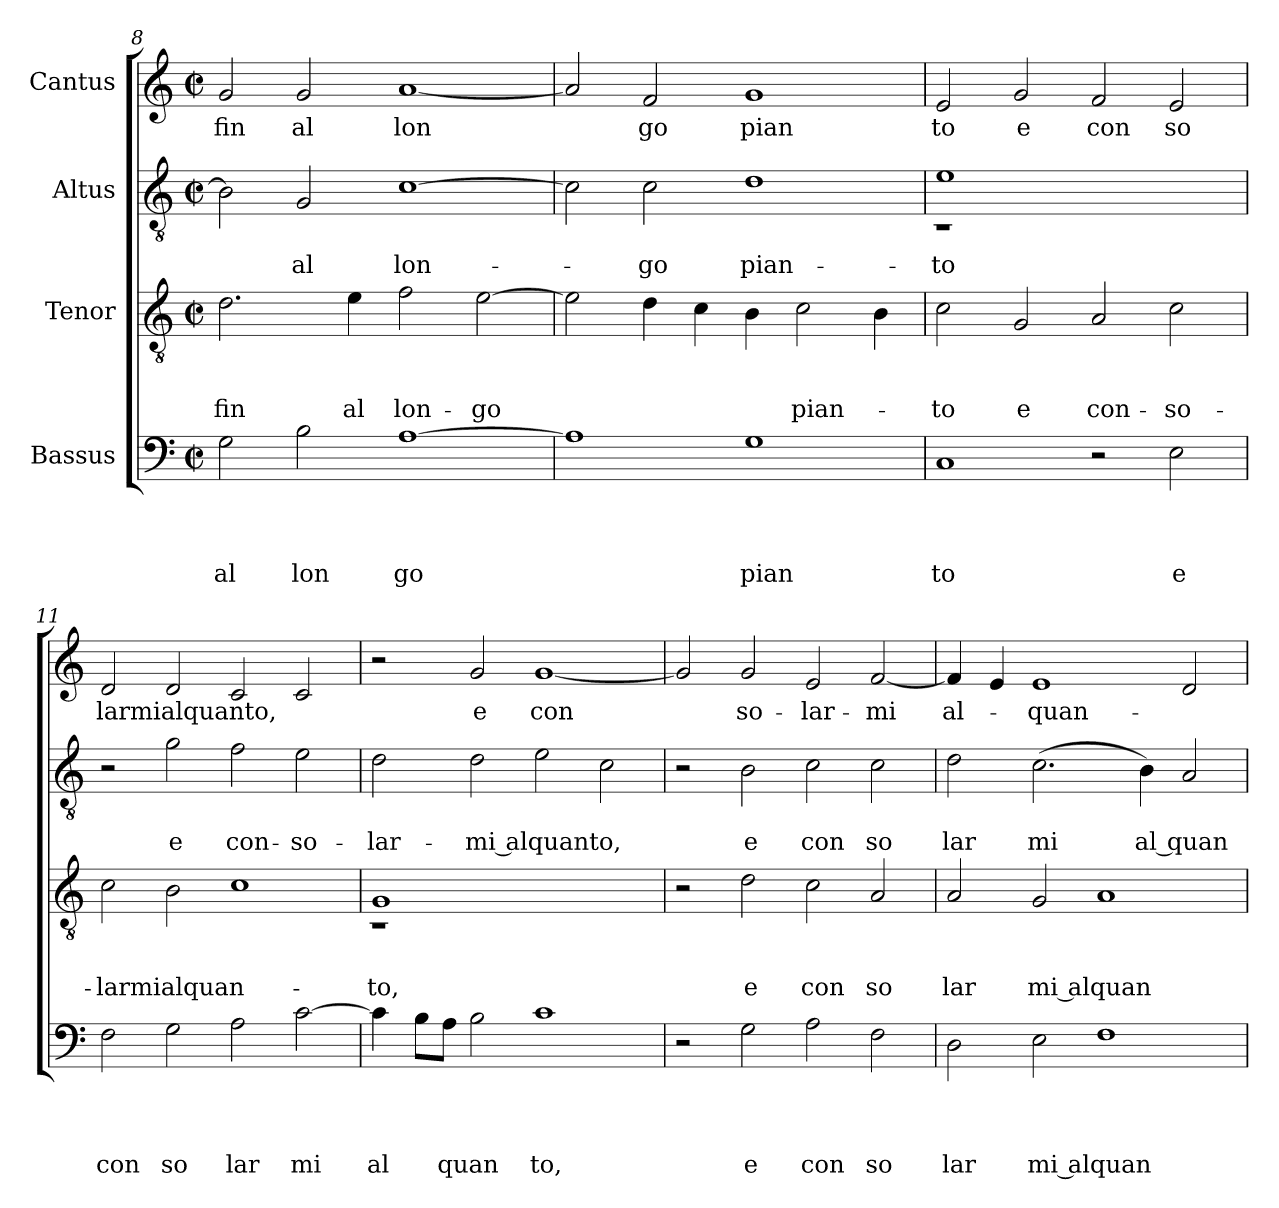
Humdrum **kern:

**kern	**text	**text	**text	**text	**kern	**text	**text	**text	**kern	**text	**text	**kern	**text
*part4	*part4	*part4	*part4	*part4	*part3	*part3	*part3	*part3	*part2	*part2	*part2	*part1	*part1
*staff4	*staff4	*staff4	*staff4	*staff4	*staff3	*staff3	*staff3	*staff3	*staff2	*staff2	*staff2	*staff1	*staff1
*I"Bassus	*	*	*	*	*I"Tenor	*	*	*	*I"Altus	*	*	*I"Cantus	*
*clefF4	*	*	*	*	*clefGv2	*	*	*	*clefGv2	*	*	*clefG2	*
*k[]	*	*	*	*	*k[]	*	*	*	*k[]	*	*	*k[]	*
*C:	*	*	*	*	*C:	*	*	*	*C:	*	*	*C:	*
*M2/2	*	*	*	*	*M2/2	*	*	*	*M2/2	*	*	*M2/2	*
*met(c|)	*	*	*	*	*met(c|)	*	*	*	*met(c|)	*	*	*met(c|)	*
=8	=8	=8	=8	=8	=8	=8	=8	=8	=8	=8	=8	=8	=8
!	!	!	!	!LO:LY:b	!	!	!	!LO:LY:b	!	!	!	!	!LO:LY:b
2G\	.	.	.	al	2.d\	.	.	fin	2B\]	.	.	2g/	fin
!	!	!	!	!LO:LY:b	!	!	!	!	!	!	!LO:LY:b	!	!LO:LY:b
2B\	.	.	.	lon	.	.	.	.	2G/	.	al	2g/	al
!	!	!	!	!	!	!	!	!LO:LY:b	!	!	!	!	!
.	.	.	.	.	4e\	.	.	al	.	.	.	.	.
!	!	!	!	!LO:LY:b	!	!	!	!LO:LY:b	!	!	!LO:LY:b	!	!LO:LY:b
[>1A	.	.	.	go	2f\	.	.	lon-	[>1c	.	lon-	[<1a	lon
!	!	!	!	!	!	!	!	!LO:LY:b	!	!	!	!	!
.	.	.	.	.	[>2e\	.	.	-go	.	.	.	.	.
=9	=9	=9	=9	=9	=9	=9	=9	=9	=9	=9	=9	=9	=9
1A]	.	.	.	.	2e\]	.	.	.	2c\]	.	.	2a/]	.
!	!	!	!	!	!	!	!	!	!	!	!LO:LY:b	!	!LO:LY:b
.	.	.	.	.	4d\	.	.	.	2c\	.	-go	2f/	go
.	.	.	.	.	4c\	.	.	.	.	.	.	.	.
!	!	!	!	!LO:LY:b	!	!	!	!	!	!	!LO:LY:b	!	!LO:LY:b
1G	.	.	.	pian	4B\	.	.	.	1d	.	pian-	1g	pian
!	!	!	!	!	!	!	!	!LO:LY:b	!	!	!	!	!
.	.	.	.	.	2c\	.	.	pian-	.	.	.	.	.
.	.	.	.	.	4B\	.	.	.	.	.	.	.	.
=10	=10	=10	=10	=10	=10	=10	=10	=10	=10	=10	=10	=10	=10
*	*	*	*	*	*	*	*	*	*^	*	*	*	*
!	!	!	!	!LO:LY:b	!	!	!	!LO:LY:b	!	!LO:N:vis=1	!	!LO:LY:b	!	!LO:LY:b
1C	.	.	.	to	2c\	.	.	-to	1e	0rC	.	-to	2e/	to
!	!	!	!	!	!	!	!	!LO:LY:b	!	!	!	!	!	!LO:LY:b
.	.	.	.	.	2G/	.	.	e	.	.	.	.	2g/	e
!	!	!	!	!	!	!	!	!LO:LY:b	!	!	!	!	!	!LO:LY:b
2r	.	.	.	.	2A/	.	.	con-	1ryy	.	.	.	2f/	con
!	!	!	!	!LO:LY:b	!	!	!	!LO:LY:b	!	!	!	!	!	!LO:LY:b
2E\	.	.	.	e	2c\	.	.	-so-	.	.	.	.	2e/	so
*	*	*	*	*	*	*	*	*	*v	*v	*	*	*	*
=11	=11	=11	=11	=11	=11	=11	=11	=11	=11	=11	=11	=11	=11
!	!	!	!	!LO:LY:b	!	!	!	!LO:LY:b	!	!	!	!	!LO:LY:b
2F\	.	.	.	con	2c\	.	.	-larmi	2r	.	.	2d/	larmi
!	!	!	!	!LO:LY:b	!	!	!	!LO:LY:b	!	!	!LO:LY:b	!	!LO:LY:b
2G\	.	.	.	so	2B\	.	.	alquan-	2g\	.	e	2d/	alquanto,
!	!	!	!	!LO:LY:b	!	!	!	!	!	!	!LO:LY:b	!	!
2A\	.	.	.	lar	1c	.	.	.	2f\	.	con-	2c/	.
!	!	!	!	!LO:LY:b	!	!	!	!	!	!	!LO:LY:b	!	!
[>2c\	.	.	.	mi	.	.	.	.	2e\	.	-so-	2c/	.
=12	=12	=12	=12	=12	=12	=12	=12	=12	=12	=12	=12	=12	=12
*	*	*	*	*	*^	*	*	*	*	*	*	*	*
!	!	!	!	!LO:LY:b:rj	!	!LO:N:vis=1	!	!	!LO:LY:b	!	!	!LO:LY:b	!	!
4c\]	.	.	.	al	1G	0rC	.	.	-to,	2d\	.	-lar-	2r	.
8B\L	.	.	.	.	.	.	.	.	.	.	.	.	.	.
!	!	!	!	!LO:LY:b	!	!	!	!	!	!	!	!	!	!
8A\J	.	.	.	quan	.	.	.	.	.	.	.	.	.	.
!	!	!	!	!	!	!	!	!	!	!	!	!LO:LY:b:rj	!	!LO:LY:b
2B\	.	.	.	.	.	.	.	.	.	2d\	.	-mi alquanto,	2g/	e
!	!	!	!	!LO:LY:b	!	!	!	!	!	!	!	!	!	!LO:LY:b
1c	.	.	.	to,	1ryy	.	.	.	.	2e\	.	.	[<1g	con
.	.	.	.	.	.	.	.	.	.	2c\	.	.	.	.
*	*	*	*	*	*v	*v	*	*	*	*	*	*	*	*
!!LO:LB:g=z
=13	=13	=13	=13	=13	=13	=13	=13	=13	=13	=13	=13	=13	=13
2r	.	.	.	.	2r	.	.	.	2r	.	.	2g/]	.
!	!	!	!	!LO:LY:b	!	!	!	!LO:LY:b	!	!	!LO:LY:b	!	!LO:LY:b
2G\	.	.	.	e	2d\	.	.	e	2B\	.	e	2g/	so-
!	!	!	!	!LO:LY:b	!	!	!	!LO:LY:b	!	!	!LO:LY:b	!	!LO:LY:b
2A\	.	.	.	con	2c\	.	.	con	2c\	.	con	2e/	-lar-
!	!	!	!	!LO:LY:b	!	!	!	!LO:LY:b	!	!	!LO:LY:b	!	!LO:LY:b
2F\	.	.	.	so	2A/	.	.	so	2c\	.	so	[<2f/	-mi
=14	=14	=14	=14	=14	=14	=14	=14	=14	=14	=14	=14	=14	=14
!	!	!	!	!LO:LY:b	!	!	!	!LO:LY:b	!	!	!LO:LY:b	!	!LO:LY:b:rj
2D\	.	.	.	lar	2A/	.	.	lar	2d\	.	lar	4f/]	al-
.	.	.	.	.	.	.	.	.	.	.	.	4e/	.
!	!	!	!	!LO:LY:b:rj	!	!	!	!LO:LY:b:rj	!	!	!LO:LY:b	!	!LO:LY:b
2E\	.	.	.	mi alquan	2G/	.	.	mi alquan	(<2.c\	.	mi	1e	-quan-
1F	.	.	.	.	1A	.	.	.	.	.	.	.	.
!	!	!	!	!	!	!	!	!	!	!	!LO:LY:b:rj	!	!
.	.	.	.	.	.	.	.	.	4B\)	.	al quan	.	.
.	.	.	.	.	.	.	.	.	2A/	.	.	2d/	.
=	=	=	=	=	=	=	=	=	=	=	=	=	=
*-	*-	*-	*-	*-	*-	*-	*-	*-	*-	*-	*-	*-	*-
